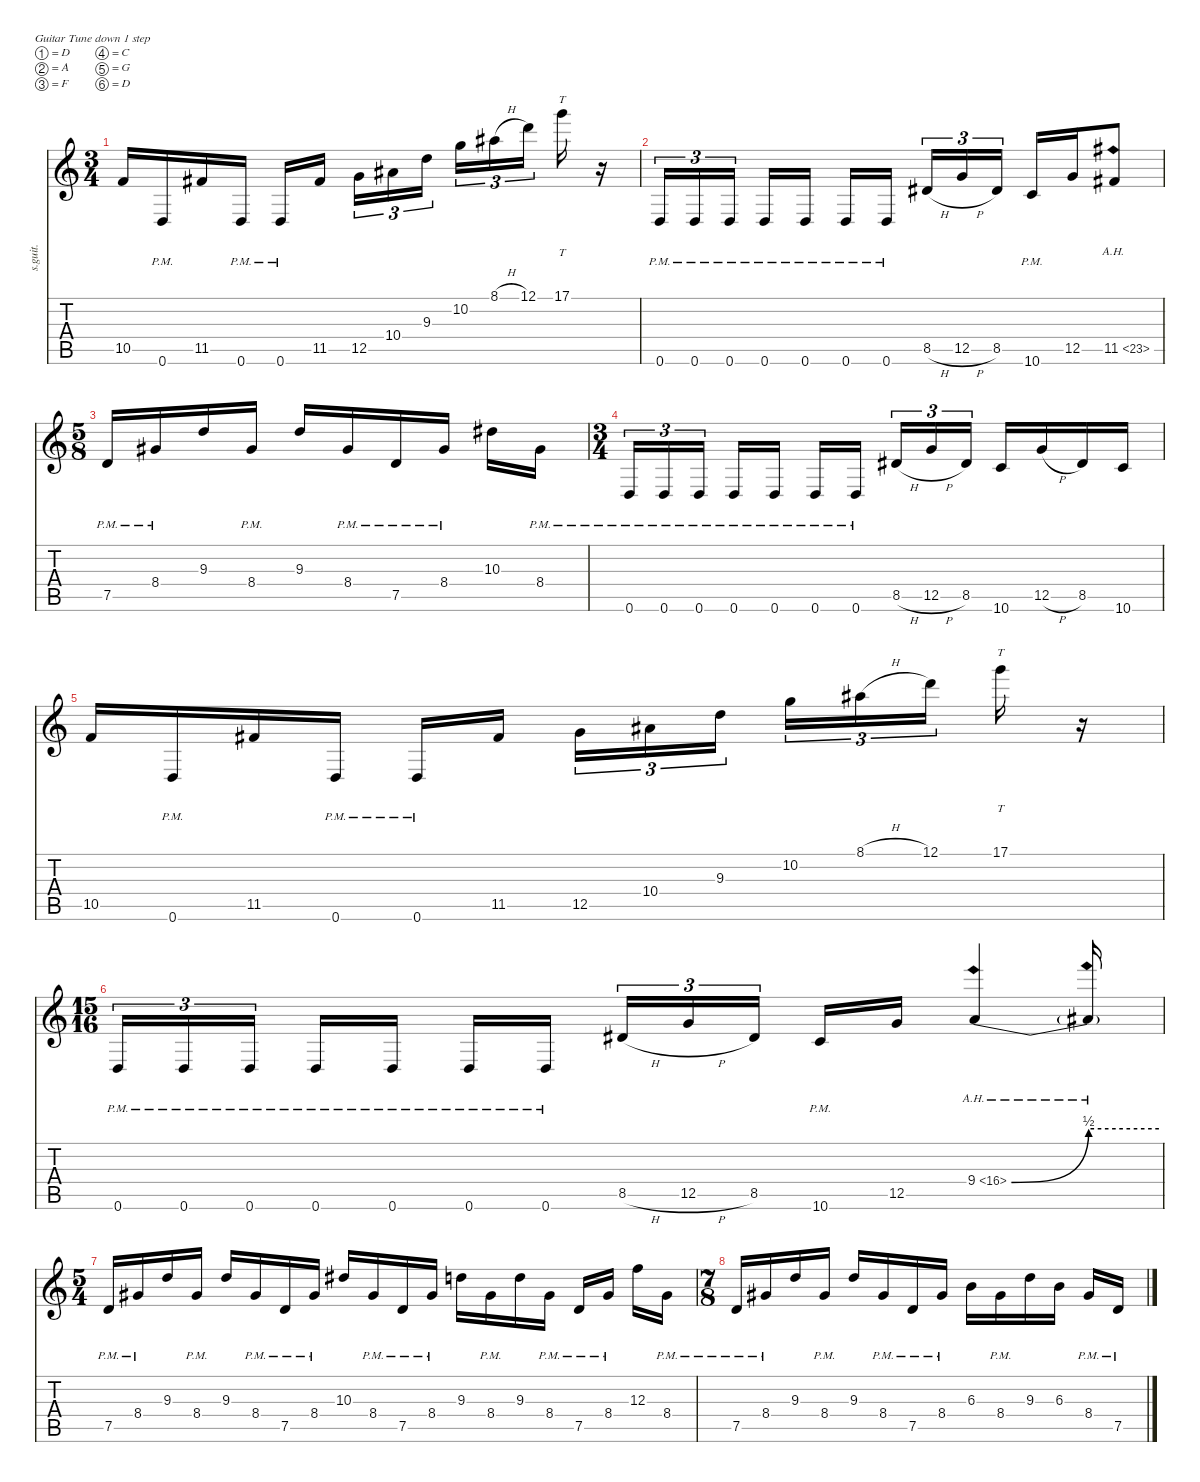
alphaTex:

\defaultSystemsLayout 4
\hideDynamics
\bracketExtendMode nobrackets
\track ("Christian Muenzner" "s.guit.") {instrument distortionguitar}
\staff {score tabs}
\tuning (D4 A3 F3 C3 G2 D2)
\ts (3 4)
\tempo (112 hide)
\clef g2
\ks c
10.5.16{lyrics (0 "") lyrics (1 "") lyrics (2 "") lyrics (3 "") lyrics (4 "") dy f} 0.6{pm}.16{lyrics (0 "") lyrics (1 "") lyrics (2 "") lyrics (3 "") lyrics (4 "")} 11.5{acc #}.16{lyrics (0 "") lyrics (1 "") lyrics (2 "") lyrics (3 "") lyrics (4 "")} 0.6{pm}.16{lyrics (0 "") lyrics (1 "") lyrics (2 "") lyrics (3 "") lyrics (4 "")} 0.6{pm}.16{lyrics (0 "") lyrics (1 "") lyrics (2 "") lyrics (3 "") lyrics (4 "")} 11.5{acc #}.16{lyrics (0 "") lyrics (1 "") lyrics (2 "") lyrics (3 "") lyrics (4 "")} 12.5.16{tu (3 2) lyrics (0 "") lyrics (1 "") lyrics (2 "") lyrics (3 "") lyrics (4 "")} 10.4{acc #}.16{tu (3 2) lyrics (0 "") lyrics (1 "") lyrics (2 "") lyrics (3 "") lyrics (4 "")} 9.3.16{tu (3 2) lyrics (0 "") lyrics (1 "") lyrics (2 "") lyrics (3 "") lyrics (4 "")} 10.2.16{tu (3 2) lyrics (0 "") lyrics (1 "") lyrics (2 "") lyrics (3 "") lyrics (4 "")} 8.1{h acc #}.16{tu (3 2) lyrics (0 "") lyrics (1 "") lyrics (2 "") lyrics (3 "") lyrics (4 "")} 12.1.16{tu (3 2) lyrics (0 "") lyrics (1 "") lyrics (2 "") lyrics (3 "") lyrics (4 "")} 17.1.16{tt lyrics (0 "") lyrics (1 "") lyrics (2 "") lyrics (3 "") lyrics (4 "")} r.16 |
0.6{pm}.16{tu (3 2) lyrics (0 "") lyrics (1 "") lyrics (2 "") lyrics (3 "") lyrics (4 "")} 0.6{pm}.16{tu (3 2) lyrics (0 "") lyrics (1 "") lyrics (2 "") lyrics (3 "") lyrics (4 "")} 0.6{pm}.16{tu (3 2) lyrics (0 "") lyrics (1 "") lyrics (2 "") lyrics (3 "") lyrics (4 "")} 0.6{pm}.16{lyrics (0 "") lyrics (1 "") lyrics (2 "") lyrics (3 "") lyrics (4 "")} 0.6{pm}.16{lyrics (0 "") lyrics (1 "") lyrics (2 "") lyrics (3 "") lyrics (4 "")} 0.6{pm}.16{lyrics (0 "") lyrics (1 "") lyrics (2 "") lyrics (3 "") lyrics (4 "")} 0.6{pm}.16{lyrics (0 "") lyrics (1 "") lyrics (2 "") lyrics (3 "") lyrics (4 "")} 8.5{h acc #}.16{tu (3 2) lyrics (0 "") lyrics (1 "") lyrics (2 "") lyrics (3 "") lyrics (4 "")} 12.5{h}.16{tu (3 2) lyrics (0 "") lyrics (1 "") lyrics (2 "") lyrics (3 "") lyrics (4 "")} 8.5{acc #}.16{tu (3 2) lyrics (0 "") lyrics (1 "") lyrics (2 "") lyrics (3 "") lyrics (4 "")} 10.6{pm}.16{lyrics (0 "") lyrics (1 "") lyrics (2 "") lyrics (3 "") lyrics (4 "")} 12.5.16{lyrics (0 "") lyrics (1 "") lyrics (2 "") lyrics (3 "") lyrics (4 "")} 11.5{ah 12 acc #}.8{lyrics (0 "") lyrics (1 "") lyrics (2 "") lyrics (3 "") lyrics (4 "")} |
\ts (5 8)
\beaming (8 2 2 2 2)
7.5{pm}.16{lyrics (0 "") lyrics (1 "") lyrics (2 "") lyrics (3 "") lyrics (4 "")} 8.4{pm acc #}.16{lyrics (0 "") lyrics (1 "") lyrics (2 "") lyrics (3 "") lyrics (4 "")} 9.3.16{lyrics (0 "") lyrics (1 "") lyrics (2 "") lyrics (3 "") lyrics (4 "")} 8.4{pm acc #}.16{lyrics (0 "") lyrics (1 "") lyrics (2 "") lyrics (3 "") lyrics (4 "")} 9.3.16{lyrics (0 "") lyrics (1 "") lyrics (2 "") lyrics (3 "") lyrics (4 "")} 8.4{pm acc #}.16{lyrics (0 "") lyrics (1 "") lyrics (2 "") lyrics (3 "") lyrics (4 "")} 7.5{pm}.16{lyrics (0 "") lyrics (1 "") lyrics (2 "") lyrics (3 "") lyrics (4 "")} 8.4{pm acc #}.16{lyrics (0 "") lyrics (1 "") lyrics (2 "") lyrics (3 "") lyrics (4 "")} 10.3{acc #}.16{lyrics (0 "") lyrics (1 "") lyrics (2 "") lyrics (3 "") lyrics (4 "")} 8.4{pm acc #}.16{lyrics (0 "") lyrics (1 "") lyrics (2 "") lyrics (3 "") lyrics (4 "")} |
\ts (3 4)
\beaming (8 2 2 2 2)
0.6{pm}.16{tu (3 2) lyrics (0 "") lyrics (1 "") lyrics (2 "") lyrics (3 "") lyrics (4 "")} 0.6{pm}.16{tu (3 2) lyrics (0 "") lyrics (1 "") lyrics (2 "") lyrics (3 "") lyrics (4 "")} 0.6{pm}.16{tu (3 2) lyrics (0 "") lyrics (1 "") lyrics (2 "") lyrics (3 "") lyrics (4 "")} 0.6{pm}.16{lyrics (0 "") lyrics (1 "") lyrics (2 "") lyrics (3 "") lyrics (4 "")} 0.6{pm}.16{lyrics (0 "") lyrics (1 "") lyrics (2 "") lyrics (3 "") lyrics (4 "")} 0.6{pm}.16{lyrics (0 "") lyrics (1 "") lyrics (2 "") lyrics (3 "") lyrics (4 "")} 0.6{pm}.16{lyrics (0 "") lyrics (1 "") lyrics (2 "") lyrics (3 "") lyrics (4 "")} 8.5{h acc #}.16{tu (3 2) lyrics (0 "") lyrics (1 "") lyrics (2 "") lyrics (3 "") lyrics (4 "")} 12.5{h}.16{tu (3 2) lyrics (0 "") lyrics (1 "") lyrics (2 "") lyrics (3 "") lyrics (4 "")} 8.5{acc #}.16{tu (3 2) lyrics (0 "") lyrics (1 "") lyrics (2 "") lyrics (3 "") lyrics (4 "")} 10.6.16{lyrics (0 "") lyrics (1 "") lyrics (2 "") lyrics (3 "") lyrics (4 "")} 12.5{h}.16{lyrics (0 "") lyrics (1 "") lyrics (2 "") lyrics (3 "") lyrics (4 "")} 8.5{acc #}.16{lyrics (0 "") lyrics (1 "") lyrics (2 "") lyrics (3 "") lyrics (4 "")} 10.6.16{lyrics (0 "") lyrics (1 "") lyrics (2 "") lyrics (3 "") lyrics (4 "")} |
10.5.16{lyrics (0 "") lyrics (1 "") lyrics (2 "") lyrics (3 "") lyrics (4 "")} 0.6{pm}.16{lyrics (0 "") lyrics (1 "") lyrics (2 "") lyrics (3 "") lyrics (4 "")} 11.5{acc #}.16{lyrics (0 "") lyrics (1 "") lyrics (2 "") lyrics (3 "") lyrics (4 "")} 0.6{pm}.16{lyrics (0 "") lyrics (1 "") lyrics (2 "") lyrics (3 "") lyrics (4 "")} 0.6{pm}.16{lyrics (0 "") lyrics (1 "") lyrics (2 "") lyrics (3 "") lyrics (4 "")} 11.5{acc #}.16{lyrics (0 "") lyrics (1 "") lyrics (2 "") lyrics (3 "") lyrics (4 "")} 12.5.16{tu (3 2) lyrics (0 "") lyrics (1 "") lyrics (2 "") lyrics (3 "") lyrics (4 "")} 10.4{acc #}.16{tu (3 2) lyrics (0 "") lyrics (1 "") lyrics (2 "") lyrics (3 "") lyrics (4 "")} 9.3.16{tu (3 2) lyrics (0 "") lyrics (1 "") lyrics (2 "") lyrics (3 "") lyrics (4 "")} 10.2.16{tu (3 2) lyrics (0 "") lyrics (1 "") lyrics (2 "") lyrics (3 "") lyrics (4 "")} 8.1{h acc #}.16{tu (3 2) lyrics (0 "") lyrics (1 "") lyrics (2 "") lyrics (3 "") lyrics (4 "")} 12.1.16{tu (3 2) lyrics (0 "") lyrics (1 "") lyrics (2 "") lyrics (3 "") lyrics (4 "")} 17.1.16{tt lyrics (0 "") lyrics (1 "") lyrics (2 "") lyrics (3 "") lyrics (4 "")} r.16 |
\ts (15 16)
\beaming (8 2 2 2 2)
0.6{pm}.16{tu (3 2) lyrics (0 "") lyrics (1 "") lyrics (2 "") lyrics (3 "") lyrics (4 "")} 0.6{pm}.16{tu (3 2) lyrics (0 "") lyrics (1 "") lyrics (2 "") lyrics (3 "") lyrics (4 "")} 0.6{pm}.16{tu (3 2) lyrics (0 "") lyrics (1 "") lyrics (2 "") lyrics (3 "") lyrics (4 "")} 0.6{pm}.16{lyrics (0 "") lyrics (1 "") lyrics (2 "") lyrics (3 "") lyrics (4 "")} 0.6{pm}.16{lyrics (0 "") lyrics (1 "") lyrics (2 "") lyrics (3 "") lyrics (4 "")} 0.6{pm}.16{lyrics (0 "") lyrics (1 "") lyrics (2 "") lyrics (3 "") lyrics (4 "")} 0.6{pm}.16{lyrics (0 "") lyrics (1 "") lyrics (2 "") lyrics (3 "") lyrics (4 "")} 8.5{h acc #}.16{tu (3 2) lyrics (0 "") lyrics (1 "") lyrics (2 "") lyrics (3 "") lyrics (4 "")} 12.5{h}.16{tu (3 2) lyrics (0 "") lyrics (1 "") lyrics (2 "") lyrics (3 "") lyrics (4 "")} 8.5{acc #}.16{tu (3 2) lyrics (0 "") lyrics (1 "") lyrics (2 "") lyrics (3 "") lyrics (4 "")} 10.6{pm}.16{lyrics (0 "") lyrics (1 "") lyrics (2 "") lyrics (3 "") lyrics (4 "")} 12.5.16{lyrics (0 "") lyrics (1 "") lyrics (2 "") lyrics (3 "") lyrics (4 "")} 9.4{be (bend 0 0 15 2) ah 7}.4{lyrics (0 "") lyrics (1 "") lyrics (2 "") lyrics (3 "") lyrics (4 "")} 9.4{be (hold 0 2 60 2) ah 7 t}.16{lyrics (0 "") lyrics (1 "") lyrics (2 "") lyrics (3 "") lyrics (4 "")} |
\ts (5 4)
\beaming (8 2 2 2 2)
7.5{pm}.16{lyrics (0 "") lyrics (1 "") lyrics (2 "") lyrics (3 "") lyrics (4 "")} 8.4{pm acc #}.16{lyrics (0 "") lyrics (1 "") lyrics (2 "") lyrics (3 "") lyrics (4 "")} 9.3.16{lyrics (0 "") lyrics (1 "") lyrics (2 "") lyrics (3 "") lyrics (4 "")} 8.4{pm acc #}.16{lyrics (0 "") lyrics (1 "") lyrics (2 "") lyrics (3 "") lyrics (4 "")} 9.3.16{lyrics (0 "") lyrics (1 "") lyrics (2 "") lyrics (3 "") lyrics (4 "")} 8.4{pm acc #}.16{lyrics (0 "") lyrics (1 "") lyrics (2 "") lyrics (3 "") lyrics (4 "")} 7.5{pm}.16{lyrics (0 "") lyrics (1 "") lyrics (2 "") lyrics (3 "") lyrics (4 "")} 8.4{pm acc #}.16{lyrics (0 "") lyrics (1 "") lyrics (2 "") lyrics (3 "") lyrics (4 "")} 10.3{acc #}.16{lyrics (0 "") lyrics (1 "") lyrics (2 "") lyrics (3 "") lyrics (4 "")} 8.4{pm acc #}.16{lyrics (0 "") lyrics (1 "") lyrics (2 "") lyrics (3 "") lyrics (4 "")} 7.5{pm}.16{lyrics (0 "") lyrics (1 "") lyrics (2 "") lyrics (3 "") lyrics (4 "")} 8.4{pm acc #}.16{lyrics (0 "") lyrics (1 "") lyrics (2 "") lyrics (3 "") lyrics (4 "")} 9.3.16{lyrics (0 "") lyrics (1 "") lyrics (2 "") lyrics (3 "") lyrics (4 "")} 8.4{pm acc #}.16{lyrics (0 "") lyrics (1 "") lyrics (2 "") lyrics (3 "") lyrics (4 "")} 9.3.16{lyrics (0 "") lyrics (1 "") lyrics (2 "") lyrics (3 "") lyrics (4 "")} 8.4{pm acc #}.16{lyrics (0 "") lyrics (1 "") lyrics (2 "") lyrics (3 "") lyrics (4 "")} 7.5{pm}.16{lyrics (0 "") lyrics (1 "") lyrics (2 "") lyrics (3 "") lyrics (4 "")} 8.4{pm acc #}.16{lyrics (0 "") lyrics (1 "") lyrics (2 "") lyrics (3 "") lyrics (4 "")} 12.3.16{lyrics (0 "") lyrics (1 "") lyrics (2 "") lyrics (3 "") lyrics (4 "")} 8.4{pm acc #}.16{lyrics (0 "") lyrics (1 "") lyrics (2 "") lyrics (3 "") lyrics (4 "")} |
\ts (7 8)
\beaming (8 2 2 2 2)
7.5{pm}.16{lyrics (0 "") lyrics (1 "") lyrics (2 "") lyrics (3 "") lyrics (4 "")} 8.4{pm acc #}.16{lyrics (0 "") lyrics (1 "") lyrics (2 "") lyrics (3 "") lyrics (4 "")} 9.3.16{lyrics (0 "") lyrics (1 "") lyrics (2 "") lyrics (3 "") lyrics (4 "")} 8.4{pm acc #}.16{lyrics (0 "") lyrics (1 "") lyrics (2 "") lyrics (3 "") lyrics (4 "")} 9.3.16{lyrics (0 "") lyrics (1 "") lyrics (2 "") lyrics (3 "") lyrics (4 "")} 8.4{pm acc #}.16{lyrics (0 "") lyrics (1 "") lyrics (2 "") lyrics (3 "") lyrics (4 "")} 7.5{pm}.16{lyrics (0 "") lyrics (1 "") lyrics (2 "") lyrics (3 "") lyrics (4 "")} 8.4{pm acc #}.16{lyrics (0 "") lyrics (1 "") lyrics (2 "") lyrics (3 "") lyrics (4 "")} 6.3.16{lyrics (0 "") lyrics (1 "") lyrics (2 "") lyrics (3 "") lyrics (4 "")} 8.4{pm acc #}.16{lyrics (0 "") lyrics (1 "") lyrics (2 "") lyrics (3 "") lyrics (4 "")} 9.3.16{lyrics (0 "") lyrics (1 "") lyrics (2 "") lyrics (3 "") lyrics (4 "")} 6.3.16{lyrics (0 "") lyrics (1 "") lyrics (2 "") lyrics (3 "") lyrics (4 "")} 8.4{pm acc #}.16{lyrics (0 "") lyrics (1 "") lyrics (2 "") lyrics (3 "") lyrics (4 "")} 7.5{pm}.16{lyrics (0 "") lyrics (1 "") lyrics (2 "") lyrics (3 "") lyrics (4 "")}
